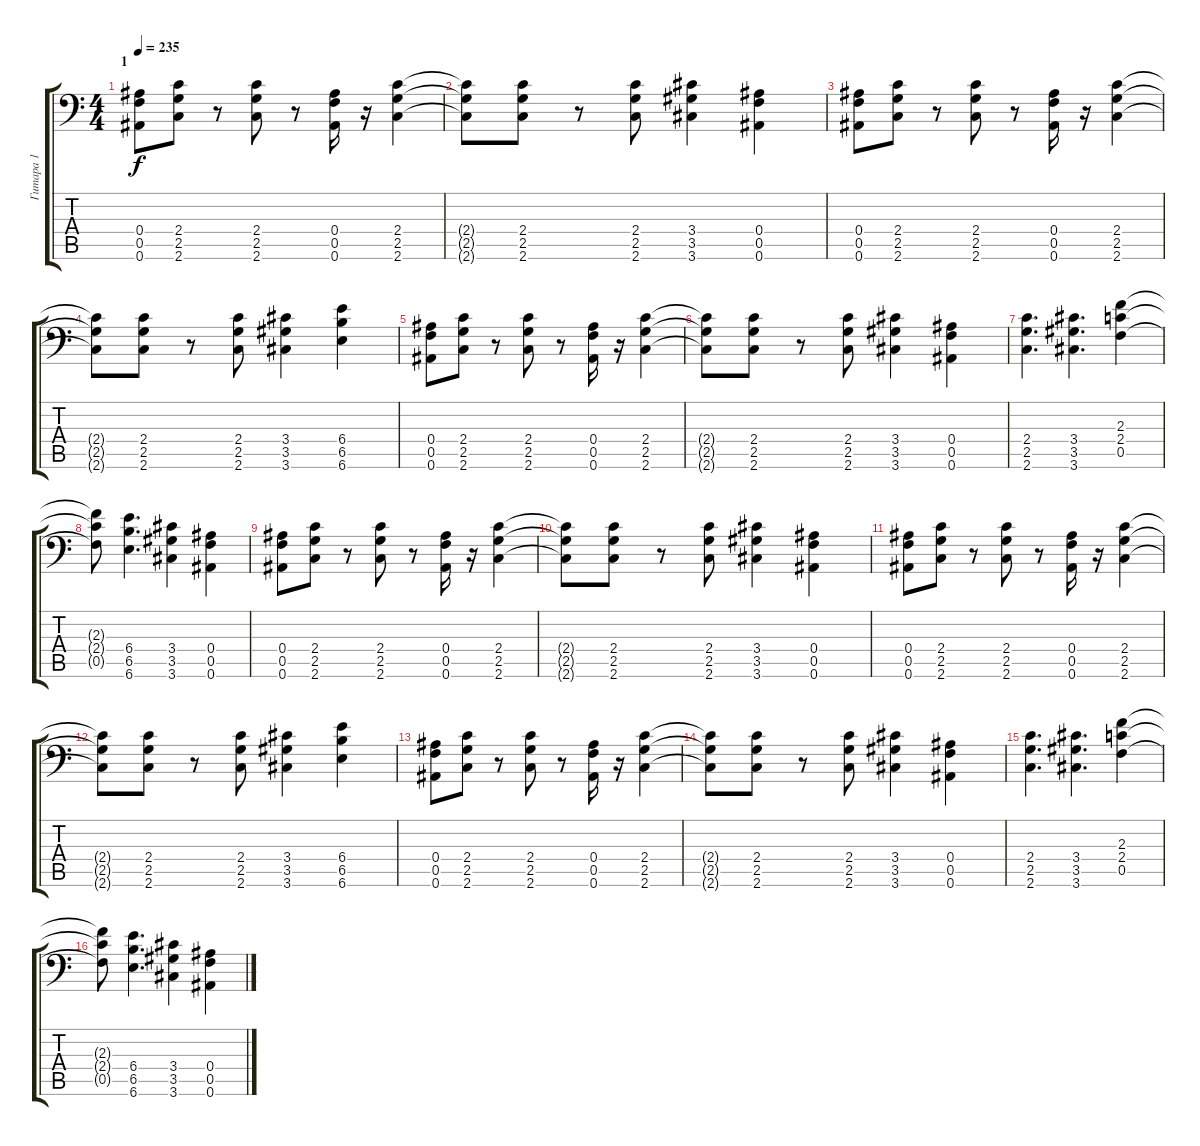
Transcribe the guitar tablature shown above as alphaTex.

\track ("Гитара 1" "Гитара 1") {instrument overdrivenguitar}
\staff {score tabs}
\tuning (C4 G3 Eb3 Bb2 F2 Bb1) {hide}
\ts (4 4)
\section ("" "1")
\tempo 235
\clef f4
\ks c
(0.4 0.5 0.6).8{dy f} (2.4 2.5 2.6).8 r.8 (2.4 2.5 2.6).8 r.8 (0.4 0.5 0.6).16 r.16 (2.4 2.5 2.6).4 |
(2.4{t} 2.5{t} 2.6{t}).8 (2.4 2.5 2.6).8 r.8 (2.4 2.5 2.6).8 (3.4 3.5 3.6).4 (0.4 0.5 0.6).4 |
(0.4 0.5 0.6).8 (2.4 2.5 2.6).8 r.8 (2.4 2.5 2.6).8 r.8 (0.4 0.5 0.6).16 r.16 (2.4 2.5 2.6).4 |
(2.4{t} 2.5{t} 2.6{t}).8 (2.4 2.5 2.6).8 r.8 (2.4 2.5 2.6).8 (3.4 3.5 3.6).4 (6.4 6.5 6.6).4 |
(0.4 0.5 0.6).8 (2.4 2.5 2.6).8 r.8 (2.4 2.5 2.6).8 r.8 (0.4 0.5 0.6).16 r.16 (2.4 2.5 2.6).4 |
(2.4{t} 2.5{t} 2.6{t}).8 (2.4 2.5 2.6).8 r.8 (2.4 2.5 2.6).8 (3.4 3.5 3.6).4 (0.4 0.5 0.6).4 |
(2.4 2.5 2.6).4{d} (3.4 3.5 3.6).4{d} (2.3 2.4 0.5).4 |
(2.3{t} 2.4{t} 0.5{t}).8 (6.4 6.5 6.6).4{d} (3.4 3.5 3.6).4 (0.4 0.5 0.6).4 |
(0.4 0.5 0.6).8 (2.4 2.5 2.6).8 r.8 (2.4 2.5 2.6).8 r.8 (0.4 0.5 0.6).16 r.16 (2.4 2.5 2.6).4 |
(2.4{t} 2.5{t} 2.6{t}).8 (2.4 2.5 2.6).8 r.8 (2.4 2.5 2.6).8 (3.4 3.5 3.6).4 (0.4 0.5 0.6).4 |
(0.4 0.5 0.6).8 (2.4 2.5 2.6).8 r.8 (2.4 2.5 2.6).8 r.8 (0.4 0.5 0.6).16 r.16 (2.4 2.5 2.6).4 |
(2.4{t} 2.5{t} 2.6{t}).8 (2.4 2.5 2.6).8 r.8 (2.4 2.5 2.6).8 (3.4 3.5 3.6).4 (6.4 6.5 6.6).4 |
(0.4 0.5 0.6).8 (2.4 2.5 2.6).8 r.8 (2.4 2.5 2.6).8 r.8 (0.4 0.5 0.6).16 r.16 (2.4 2.5 2.6).4 |
(2.4{t} 2.5{t} 2.6{t}).8 (2.4 2.5 2.6).8 r.8 (2.4 2.5 2.6).8 (3.4 3.5 3.6).4 (0.4 0.5 0.6).4 |
(2.4 2.5 2.6).4{d} (3.4 3.5 3.6).4{d} (2.3 2.4 0.5).4 |
(2.3{t} 2.4{t} 0.5{t}).8 (6.4 6.5 6.6).4{d} (3.4 3.5 3.6).4 (0.4 0.5 0.6).4
